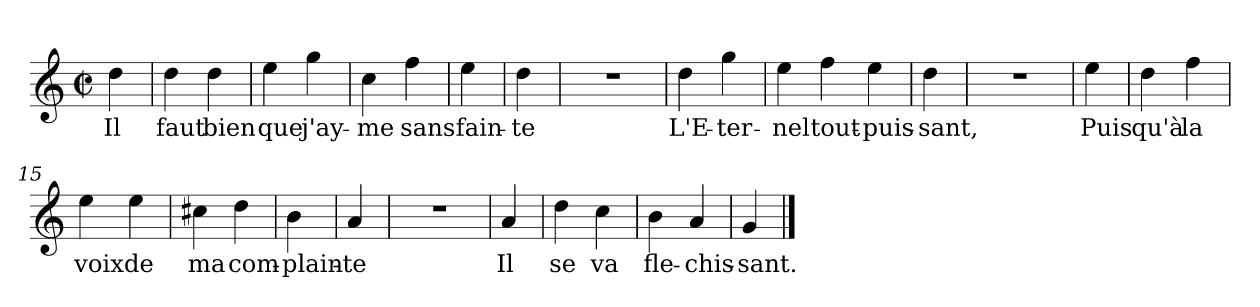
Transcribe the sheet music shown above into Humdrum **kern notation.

**kern	**text
*part1	*part1
*staff1	*staff1
*clefG2	*
*k[]	*
*C:	*
*M2/2	*
*met(c|)	*
=1	=1
4dd	Il
=2	=2
4dd	faut
4dd	bien
=3	=3
4ee	que
4gg	j'ay-
=4	=4
4cc	-me
4ff	sans
=5	=5
4ee	fain-
=6	=6
4dd	-te
=7	=7
1r	.
=8	=8
4dd	L'E-
4gg	-ter-
=9	=9
4ee	-nel
4ff	tout -
4ee	puis-
=11	=11
4dd	-sant,
=12	=12
1r	.
=13	=13
4ee	Puis
=14	=14
4dd	qu'à
4ff	la
=15	=15
4ee	voix
4ee	de
=16	=16
4cc#X	ma
4dd	com-
=17	=17
4b	-plain-
=18	=18
4a	-te
=19	=19
1r	.
=20	=20
4a	Il
=21	=21
4dd	se
4cc	va
=22	=22
4b	fle-
4a	-chis-
=23	=23
4g	-sant.
==	==
*-	*-
